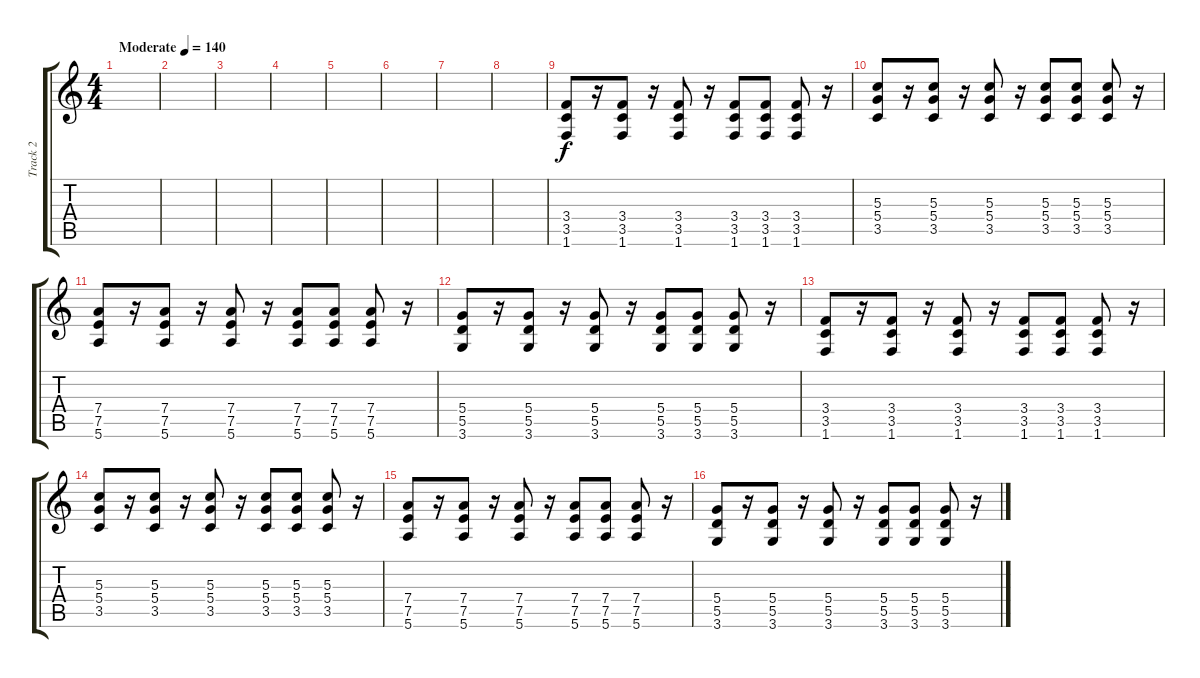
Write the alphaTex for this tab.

\track ("Track 2" "Track 2") {instrument overdrivenguitar}
\staff {score tabs}
\tuning (E4 B3 G3 D3 A2 E2) {hide}
\ts (4 4)
\tempo (140 "Moderate")
\clef g2
\ks c
|
|
|
|
|
|
|
|
(3.4 3.5 1.6).8 r.16 (3.4 3.5 1.6).8 r.16 (3.4 3.5 1.6).8 r.16 (3.4 3.5 1.6).8 (3.4 3.5 1.6).8 (3.4 3.5 1.6).8 r.16 |
(5.3 5.4 3.5).8 r.16 (5.3 5.4 3.5).8 r.16 (5.3 5.4 3.5).8 r.16 (5.3 5.4 3.5).8 (5.3 5.4 3.5).8 (5.3 5.4 3.5).8 r.16 |
(7.4 7.5 5.6).8 r.16 (7.4 7.5 5.6).8 r.16 (7.4 7.5 5.6).8 r.16 (7.4 7.5 5.6).8 (7.4 7.5 5.6).8 (7.4 7.5 5.6).8 r.16 |
(5.4 5.5 3.6).8 r.16 (5.4 5.5 3.6).8 r.16 (5.4 5.5 3.6).8 r.16 (5.4 5.5 3.6).8 (5.4 5.5 3.6).8 (5.4 5.5 3.6).8 r.16 |
(3.4 3.5 1.6).8 r.16 (3.4 3.5 1.6).8 r.16 (3.4 3.5 1.6).8 r.16 (3.4 3.5 1.6).8 (3.4 3.5 1.6).8 (3.4 3.5 1.6).8 r.16 |
(5.3 5.4 3.5).8 r.16 (5.3 5.4 3.5).8 r.16 (5.3 5.4 3.5).8 r.16 (5.3 5.4 3.5).8 (5.3 5.4 3.5).8 (5.3 5.4 3.5).8 r.16 |
(7.4 7.5 5.6).8 r.16 (7.4 7.5 5.6).8 r.16 (7.4 7.5 5.6).8 r.16 (7.4 7.5 5.6).8 (7.4 7.5 5.6).8 (7.4 7.5 5.6).8 r.16 |
(5.4 5.5 3.6).8 r.16 (5.4 5.5 3.6).8 r.16 (5.4 5.5 3.6).8 r.16 (5.4 5.5 3.6).8 (5.4 5.5 3.6).8 (5.4 5.5 3.6).8 r.16
